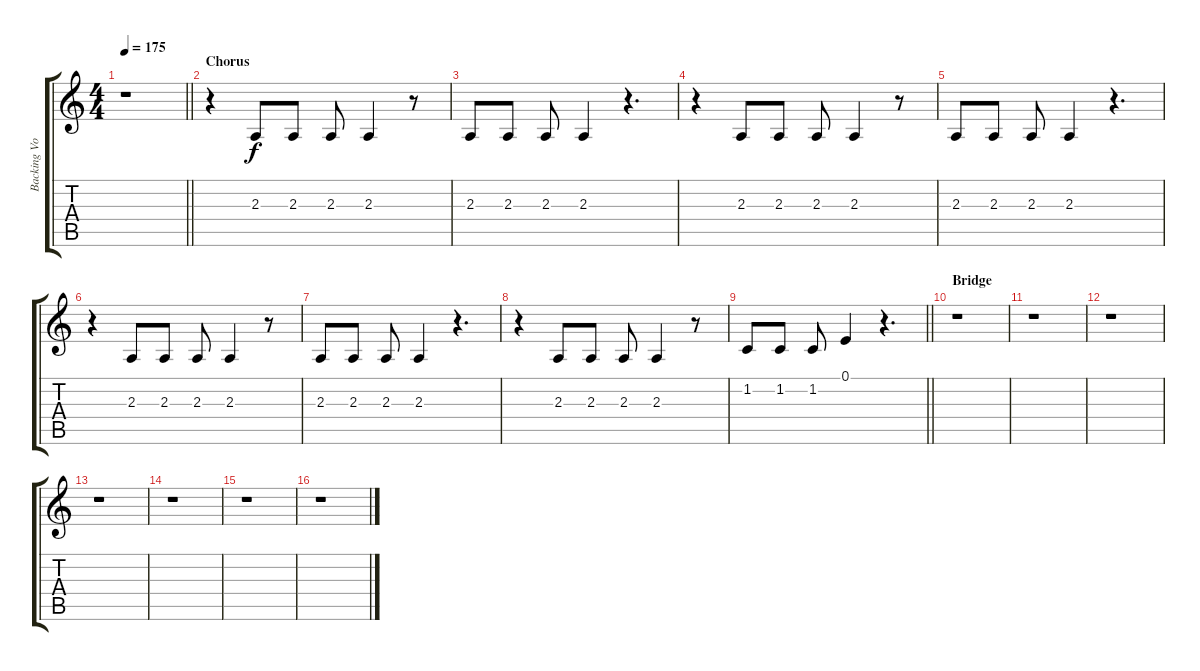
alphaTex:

\track ("Backing Vocals" "Backing Vo") {instrument lead2sawtooth}
\staff {score tabs}
\tuning (E4 B3 G3 D3 A2 E2) {hide}
\ts (4 4)
\tempo 175
\clef g2
\barLineRight lightlight
\ks c
r.1{dy f} |
\section ("" "Chorus")
r.4 2.3.8 2.3.8 2.3.8 2.3.4 r.8 |
2.3.8 2.3.8 2.3.8 2.3.4 r.4{d} |
r.4 2.3.8 2.3.8 2.3.8 2.3.4 r.8 |
2.3.8 2.3.8 2.3.8 2.3.4 r.4{d} |
r.4 2.3.8 2.3.8 2.3.8 2.3.4 r.8 |
2.3.8 2.3.8 2.3.8 2.3.4 r.4{d} |
r.4 2.3.8 2.3.8 2.3.8 2.3.4 r.8 |
\barLineRight lightlight
1.2.8 1.2.8 1.2.8 0.1.4 r.4{d} |
\section ("" "Bridge")
r.1 |
r.1 |
r.1 |
r.1 |
r.1 |
r.1 |
r.1
